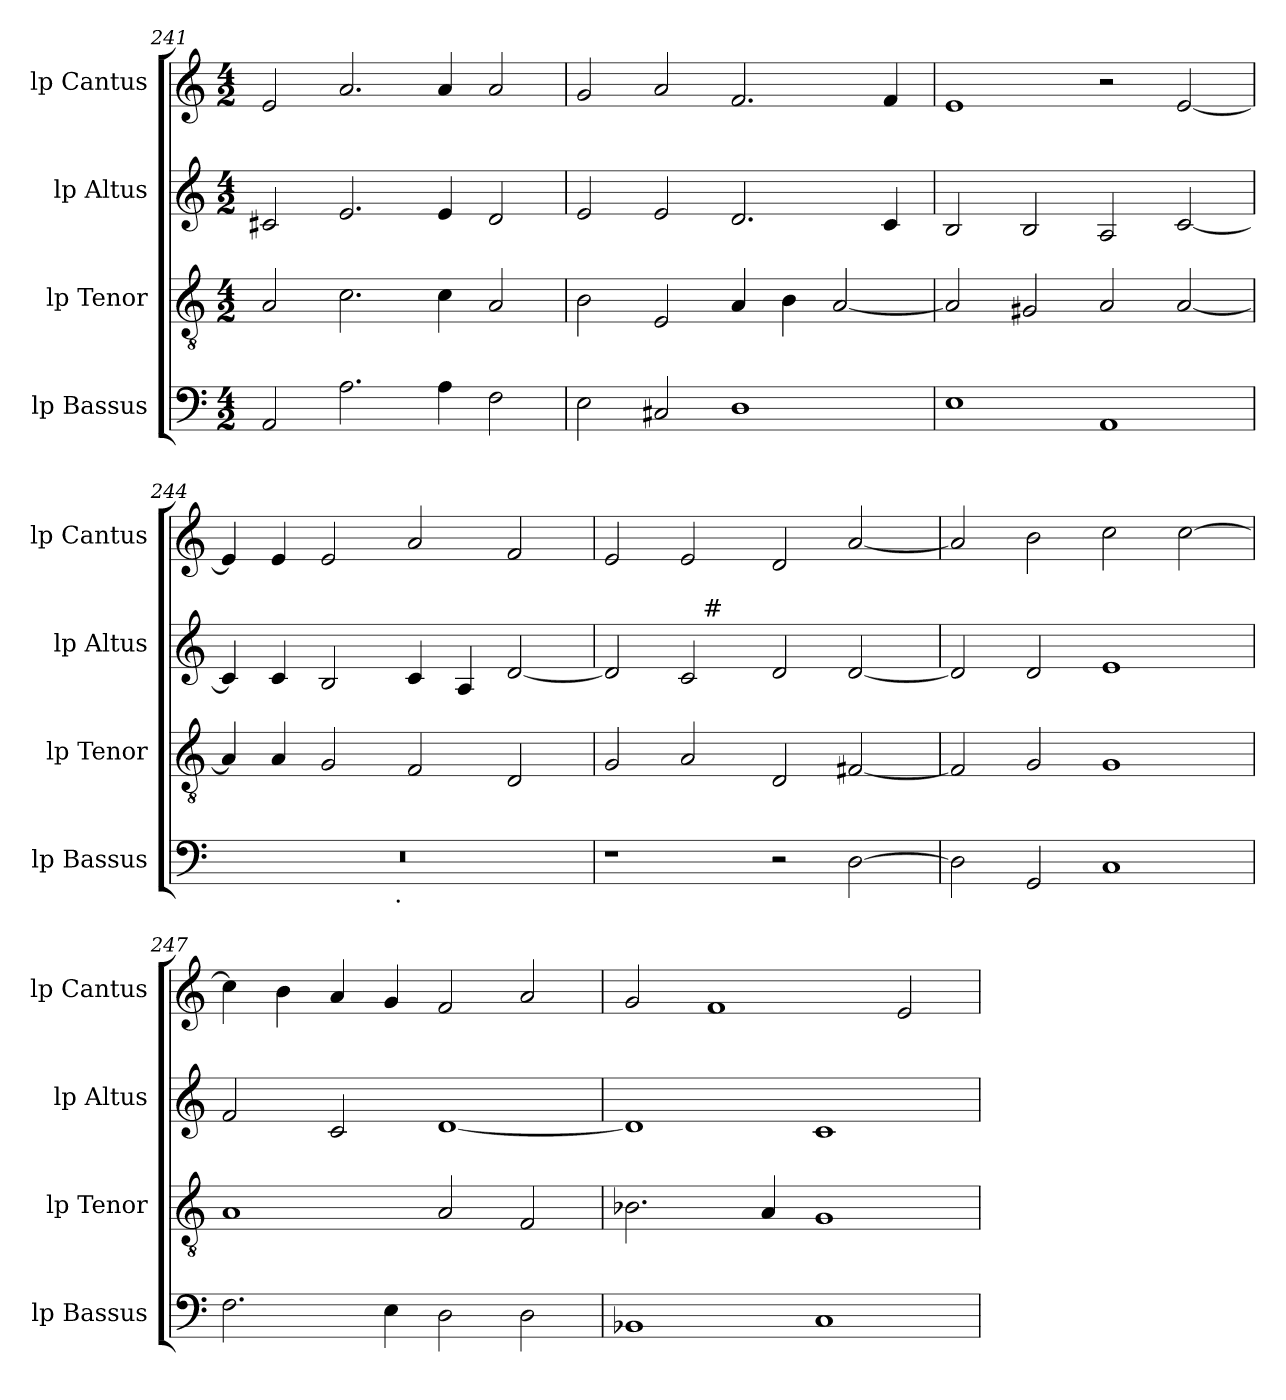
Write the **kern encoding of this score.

**kern	**kern	**kern	**kern
*part4	*part3	*part2	*part1
*staff4	*staff3	*staff2	*staff1
*I"lp Bassus	*I"lp Tenor	*I"lp Altus	*I"lp Cantus
*I'lp Bassus	*I'lp Tenor	*I'lp Altus	*I'lp Cantus
*clefF4	*clefGv2	*clefG2	*clefG2
*k[]	*k[]	*k[]	*k[]
*C:	*C:	*C:	*C:
*M4/2	*M4/2	*M4/2	*M4/2
=241	=241	=241	=241
2AA/	2A/	2c#X/	2e/
2.A\	2.c\	2.e/	2.a/
4A\	4c\	4e/	4a/
2F\	2A/	2d/	2a/
=242	=242	=242	=242
2E\	2B\	2e/	2g/
2C#X/	2E/	2e/	2a/
1D	4A/	2.d/	2.f/
.	4B\	.	.
.	[<2A/	.	.
.	.	4c/	4f/
=243	=243	=243	=243
1E	2A/]	2B/	1e
.	2G#X/	2B/	.
1AA	2A/	2A/	2r
.	[<2A/	[<2c/	[<2e/
!!LO:LB:g=z
=244	=244	=244	=244
*^	*	*	*
0r	2ryy	4A/]	4c/]	4e/]
.	.	4A/	4c/	4e/
.	4...ryy	2G/	2B/	2e/
!	!LO:TX:b:t=.	!	!	!
.	1ryy	.	.	.
.	.	2F/	4c/	2a/
.	.	.	4A/	.
.	.	2D/	[<2d/	2f/
.	32ryy	.	.	.
*v	*v	*	*	*
=245	=245	=245	=245
*	*	*^	*
1r	2G/	2d/]	2ryy	2e/
.	2A/	2c/	16ryy	2e/
!	!	!	!LO:TX:a:t=#	!
.	.	.	1ryy	.
2r	2D/	2d/	.	2d/
[>2D\	[<2F#X/	[<2d/	.	[<2a/
.	.	.	4..ryy	.
*	*	*v	*v	*
=246	=246	=246	=246
2D\]	2F#/]	2d/]	2a/]
2GG/	2G/	2d/	2b\
1C	1G	1e	2cc\
.	.	.	[>2cc\
=247	=247	=247	=247
2.F\	1A	2f/	4cc\]
.	.	.	4b\
.	.	2c/	4a/
4E\	.	.	4g/
2D\	2A/	[<1d	2f/
2D\	2F/	.	2a/
=248	=248	=248	=248
1BB-X	2.B-X\	1d]	2g/
.	.	.	1f
.	4A/	.	.
1C	1G	1c	.
.	.	.	2e/
=	=	=	=
*-	*-	*-	*-
